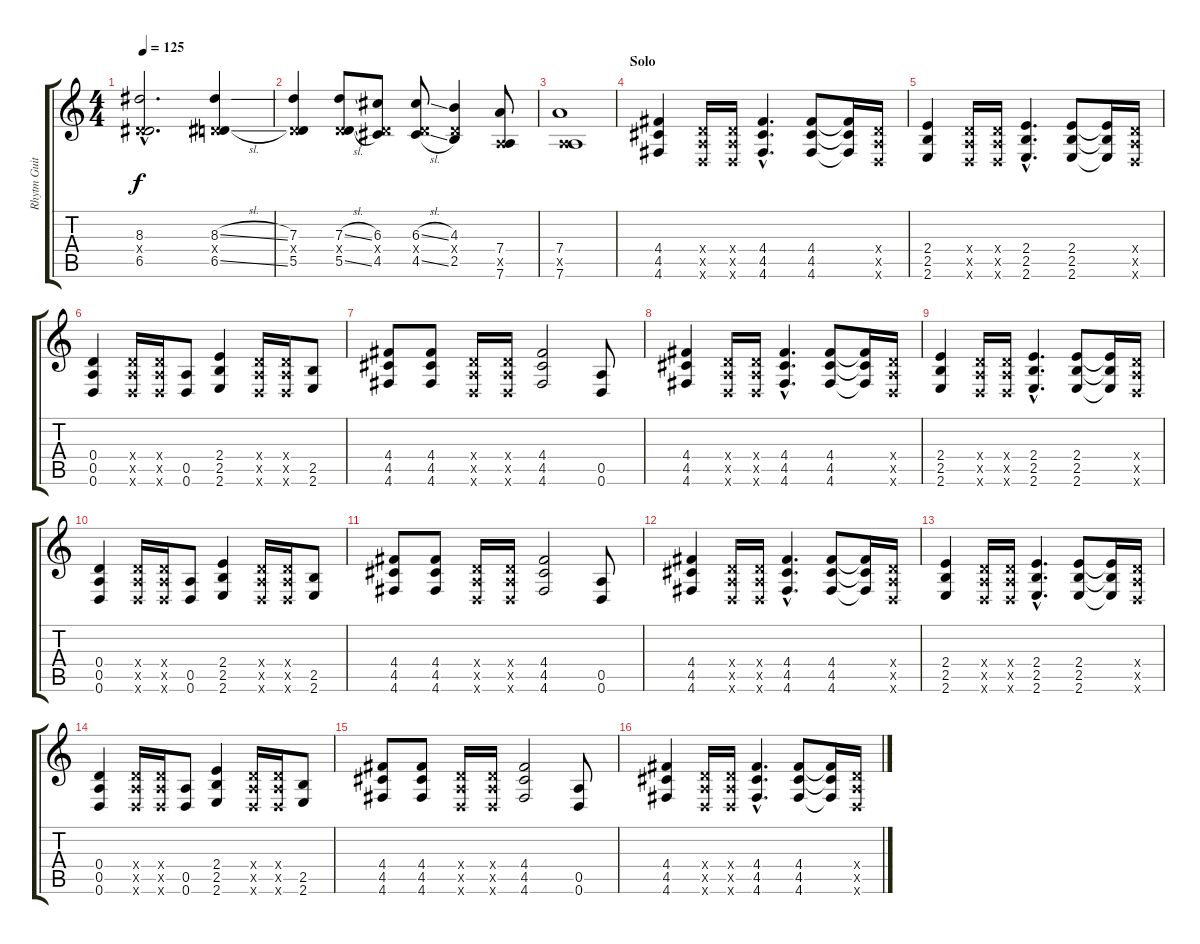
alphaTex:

\track ("Rhytm Guitar" "Rhytm Guit") {instrument overdrivenguitar}
\staff {score tabs}
\tuning (E4 B3 G3 D3 A2 D2) {hide}
\ts (4 4)
\tempo 125
\clef g2
\ks c
(8.3{hac} 0.4{hac x} 6.5{hac}).2{d dy f} (8.3{sl} 0.4{x} 6.5{sl}).4 |
(7.3 0.4{x} 5.5).4 (7.3{sl} 0.4{x} 5.5{sl}).8 (6.3 0.4{x} 4.5).8 (6.3{sl} 0.4{x} 4.5{sl}).8 (4.3 0.4{x} 2.5).4 (7.4 0.5{x} 7.6).8 |
(7.4 0.5{x} 7.6).1 |
\section ("" "Solo")
(4.4 4.5 4.6).4 (0.4{x} 0.5{x} 0.6{x}).16 (0.4{x} 0.5{x} 0.6{x}).16 (4.4{hac} 4.5{hac} 4.6{hac}).4{d} (4.4 4.5 4.6).8 (4.4{t} 4.5{t} 4.6{t}).16 (0.4{x} 0.5{x} 0.6{x}).16 |
(2.4 2.5 2.6).4 (0.4{x} 0.5{x} 0.6{x}).16 (0.4{x} 0.5{x} 0.6{x}).16 (2.4{hac} 2.5{hac} 2.6{hac}).4{d} (2.4 2.5 2.6).8 (2.4{t} 2.5{t} 2.6{t}).16 (0.4{x} 0.5{x} 0.6{x}).16 |
(0.4 0.5 0.6).4 (0.4{x} 0.5{x} 0.6{x}).16 (0.4{x} 0.5{x} 0.6{x}).16 (0.5 0.6).8 (2.4 2.5 2.6).4 (0.4{x} 0.5{x} 0.6{x}).16 (0.4{x} 0.5{x} 0.6{x}).16 (2.5 2.6).8 |
(4.4 4.5 4.6).8 (4.4 4.5 4.6).8 (0.4{x} 0.5{x} 0.6{x}).16 (0.4{x} 0.5{x} 0.6{x}).16 (4.4 4.5 4.6).2 (0.5 0.6).8 |
(4.4 4.5 4.6).4 (0.4{x} 0.5{x} 0.6{x}).16 (0.4{x} 0.5{x} 0.6{x}).16 (4.4{hac} 4.5{hac} 4.6{hac}).4{d} (4.4 4.5 4.6).8 (4.4{t} 4.5{t} 4.6{t}).16 (0.4{x} 0.5{x} 0.6{x}).16 |
(2.4 2.5 2.6).4 (0.4{x} 0.5{x} 0.6{x}).16 (0.4{x} 0.5{x} 0.6{x}).16 (2.4{hac} 2.5{hac} 2.6{hac}).4{d} (2.4 2.5 2.6).8 (2.4{t} 2.5{t} 2.6{t}).16 (0.4{x} 0.5{x} 0.6{x}).16 |
(0.4 0.5 0.6).4 (0.4{x} 0.5{x} 0.6{x}).16 (0.4{x} 0.5{x} 0.6{x}).16 (0.5 0.6).8 (2.4 2.5 2.6).4 (0.4{x} 0.5{x} 0.6{x}).16 (0.4{x} 0.5{x} 0.6{x}).16 (2.5 2.6).8 |
(4.4 4.5 4.6).8 (4.4 4.5 4.6).8 (0.4{x} 0.5{x} 0.6{x}).16 (0.4{x} 0.5{x} 0.6{x}).16 (4.4 4.5 4.6).2 (0.5 0.6).8 |
(4.4 4.5 4.6).4 (0.4{x} 0.5{x} 0.6{x}).16 (0.4{x} 0.5{x} 0.6{x}).16 (4.4{hac} 4.5{hac} 4.6{hac}).4{d} (4.4 4.5 4.6).8 (4.4{t} 4.5{t} 4.6{t}).16 (0.4{x} 0.5{x} 0.6{x}).16 |
(2.4 2.5 2.6).4 (0.4{x} 0.5{x} 0.6{x}).16 (0.4{x} 0.5{x} 0.6{x}).16 (2.4{hac} 2.5{hac} 2.6{hac}).4{d} (2.4 2.5 2.6).8 (2.4{t} 2.5{t} 2.6{t}).16 (0.4{x} 0.5{x} 0.6{x}).16 |
(0.4 0.5 0.6).4 (0.4{x} 0.5{x} 0.6{x}).16 (0.4{x} 0.5{x} 0.6{x}).16 (0.5 0.6).8 (2.4 2.5 2.6).4 (0.4{x} 0.5{x} 0.6{x}).16 (0.4{x} 0.5{x} 0.6{x}).16 (2.5 2.6).8 |
(4.4 4.5 4.6).8 (4.4 4.5 4.6).8 (0.4{x} 0.5{x} 0.6{x}).16 (0.4{x} 0.5{x} 0.6{x}).16 (4.4 4.5 4.6).2 (0.5 0.6).8 |
(4.4 4.5 4.6).4 (0.4{x} 0.5{x} 0.6{x}).16 (0.4{x} 0.5{x} 0.6{x}).16 (4.4{hac} 4.5{hac} 4.6{hac}).4{d} (4.4 4.5 4.6).8 (4.4{t} 4.5{t} 4.6{t}).16 (0.4{x} 0.5{x} 0.6{x}).16
